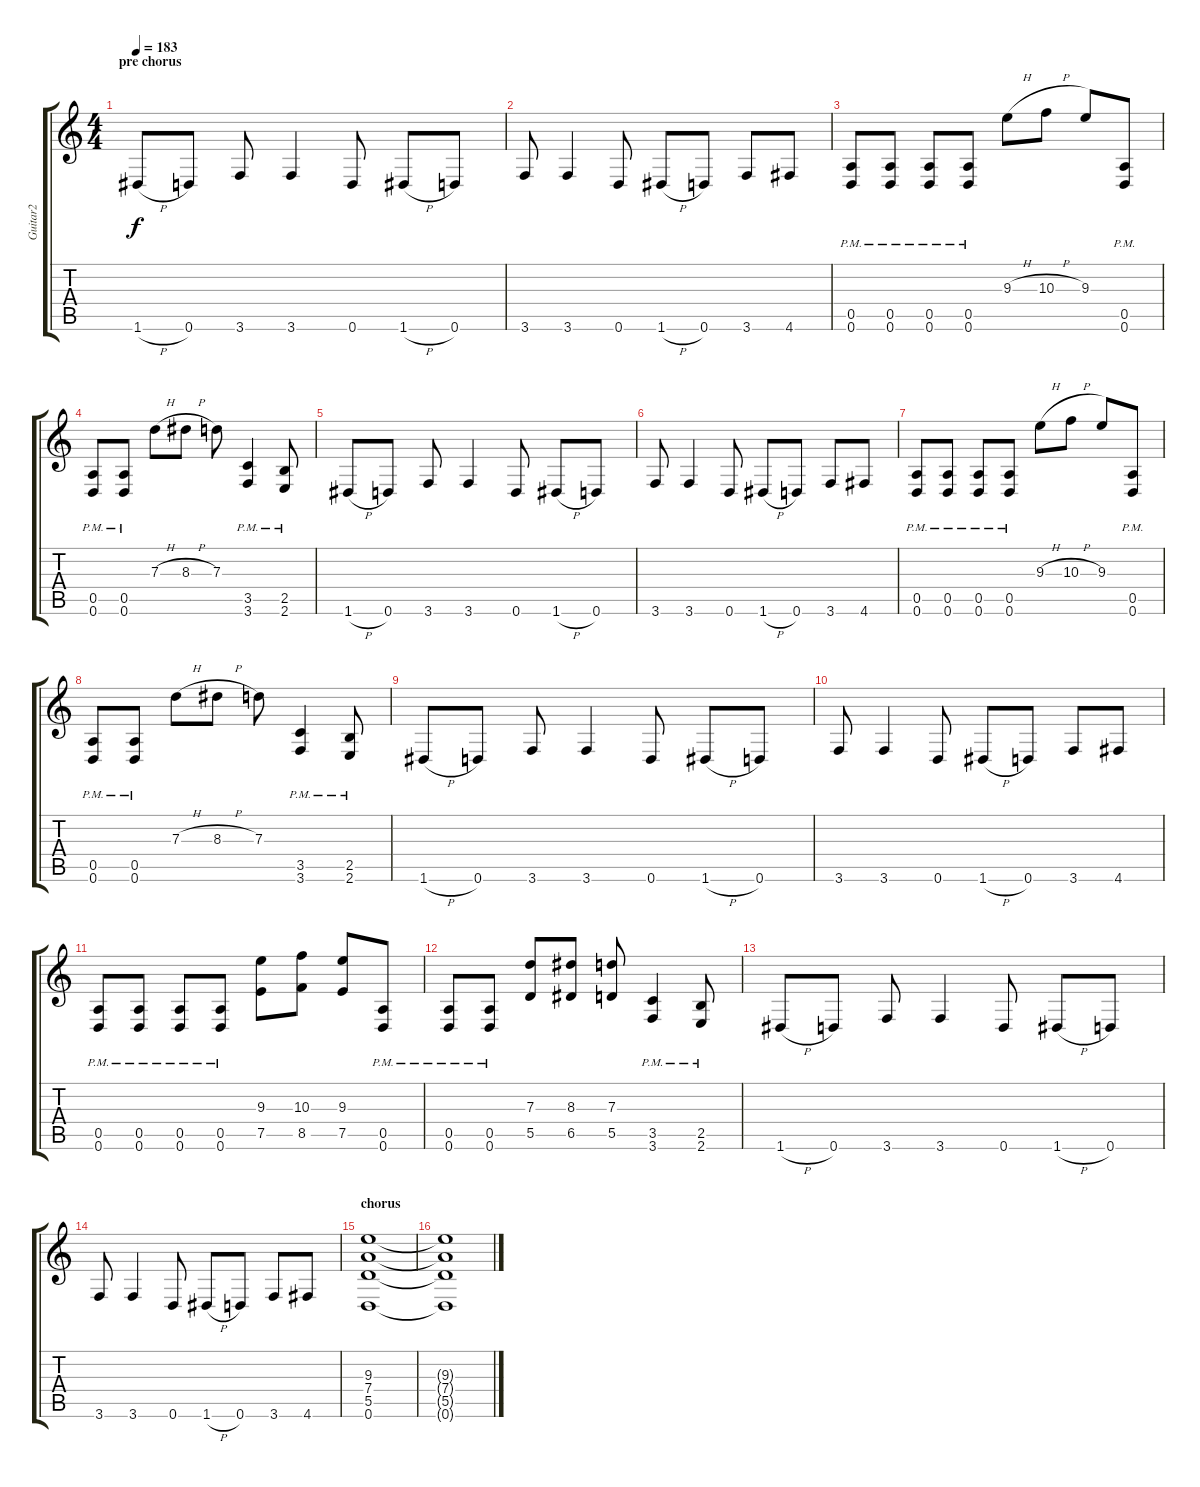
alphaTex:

\track ("Guitar2" "Guitar2") {instrument distortionguitar}
\staff {score tabs}
\tuning (E4 B3 G3 D3 A2 D2) {hide}
\ts (4 4)
\section ("" "pre chorus")
\tempo 183
\clef g2
\ks c
1.6{h}.8{dy f} 0.6.8 3.6.8 3.6.4 0.6.8 1.6{h}.8 0.6.8 |
3.6.8 3.6.4 0.6.8 1.6{h}.8 0.6.8 3.6.8 4.6.8 |
(0.5{pm} 0.6{pm}).8 (0.5{pm} 0.6{pm}).8 (0.5{pm} 0.6{pm}).8 (0.5{pm} 0.6{pm}).8 9.3{h}.8 10.3{h}.8 9.3.8 (0.5{pm} 0.6{pm}).8 |
(0.5{pm} 0.6{pm}).8 (0.5{pm} 0.6{pm}).8 7.3{h}.8 8.3{h}.8 7.3.8 (3.5{pm} 3.6{pm}).4 (2.5{pm} 2.6{pm}).8 |
1.6{h}.8 0.6.8 3.6.8 3.6.4 0.6.8 1.6{h}.8 0.6.8 |
3.6.8 3.6.4 0.6.8 1.6{h}.8 0.6.8 3.6.8 4.6.8 |
(0.5{pm} 0.6{pm}).8 (0.5{pm} 0.6{pm}).8 (0.5{pm} 0.6{pm}).8 (0.5{pm} 0.6{pm}).8 9.3{h}.8 10.3{h}.8 9.3.8 (0.5{pm} 0.6{pm}).8 |
(0.5{pm} 0.6{pm}).8 (0.5{pm} 0.6{pm}).8 7.3{h}.8 8.3{h}.8 7.3.8 (3.5{pm} 3.6{pm}).4 (2.5{pm} 2.6{pm}).8 |
1.6{h}.8 0.6.8 3.6.8 3.6.4 0.6.8 1.6{h}.8 0.6.8 |
3.6.8 3.6.4 0.6.8 1.6{h}.8 0.6.8 3.6.8 4.6.8 |
(0.5{pm} 0.6{pm}).8 (0.5{pm} 0.6{pm}).8 (0.5{pm} 0.6{pm}).8 (0.5{pm} 0.6{pm}).8 (9.3 7.5).8 (10.3 8.5).8 (9.3 7.5).8 (0.5{pm} 0.6{pm}).8 |
(0.5{pm} 0.6{pm}).8 (0.5{pm} 0.6{pm}).8 (7.3 5.5).8 (8.3 6.5).8 (7.3 5.5).8 (3.5{pm} 3.6{pm}).4 (2.5{pm} 2.6{pm}).8 |
1.6{h}.8 0.6.8 3.6.8 3.6.4 0.6.8 1.6{h}.8 0.6.8 |
3.6.8 3.6.4 0.6.8 1.6{h}.8 0.6.8 3.6.8 4.6.8 |
\section ("" "chorus")
(9.3 7.4 5.5 0.6).1{volume 11} |
(9.3{t} 7.4{t} 5.5{t} 0.6{t}).1
